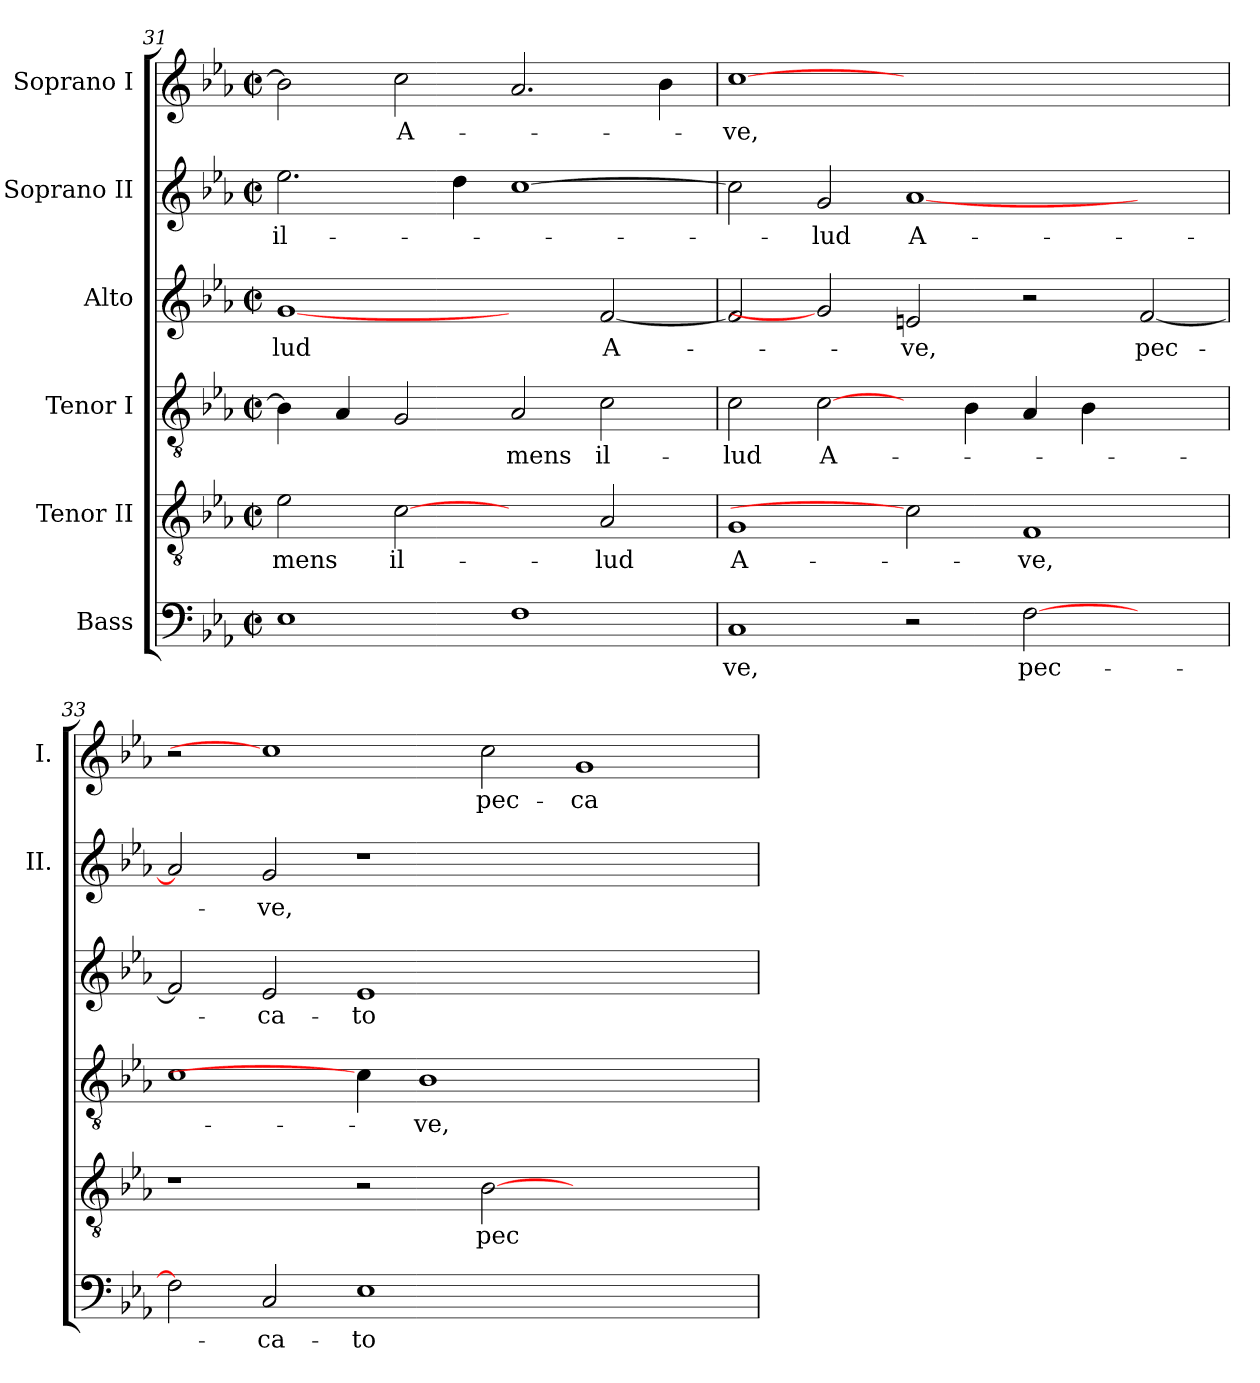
**kern	**text	**kern	**text	**kern	**text	**kern	**text	**kern	**text	**kern	**text
*part6	*part6	*part5	*part5	*part4	*part4	*part3	*part3	*part2	*part2	*part1	*part1
*staff6	*staff6	*staff5	*staff5	*staff4	*staff4	*staff3	*staff3	*staff2	*staff2	*staff1	*staff1
*I"Bass	*	*I"Tenor II	*	*I"Tenor I	*	*I"Alto	*	*I"Soprano II	*	*I"Soprano I	*
*	*	*	*	*	*	*	*	*I'II.	*	*I'I.	*
*clefF4	*	*clefGv2	*	*clefGv2	*	*clefG2	*	*clefG2	*	*clefG2	*
*	*	*	*	*ITrd7c12	*	*ITrd7c12	*	*	*	*	*
*k[b-e-a-]	*	*k[b-e-a-]	*	*k[b-e-a-]	*	*k[b-e-a-]	*	*k[b-e-a-]	*	*k[b-e-a-]	*
*E-:	*	*E-:	*	*E-:	*	*E-:	*	*E-:	*	*E-:	*
*M2/2	*	*M2/2	*	*M2/2	*	*M2/2	*	*M2/2	*	*M2/2	*
*met(c|)	*	*met(c|)	*	*met(c|)	*	*met(c|)	*	*met(c|)	*	*met(c|)	*
=31	=31	=31	=31	=31	=31	=31	=31	=31	=31	=31	=31
!	!	!	!LO:LY:b:color=#000000	!	!	!	!	!	!	!	!
!	!	!	!	!	!	!	!LO:LY:b:color=#000000	!	!	!	!
!	!	!	!	!	!	!	!	!	!LO:LY:b:color=#000000	!	!
1E-i	.	2e-i\	-mens	4BB-i\]	.	[1Gi	-lud	2.ee-i\	il-	2b-i\]	.
.	.	.	.	4AA-i/	.	.	.	.	.	.	.
!	!	!	!LO:LY:b:color=#000000	!	!	!	!	!	!	!	!
!	!	!	!	!	!	!	!	!	!	!	!LO:LY:b:color=#000000
.	.	[2ci	il-	2GGi/	.	.	.	.	.	2cci\	A-
.	.	.	.	.	.	.	.	4ddi\	.	.	.
!	!	!	!	!	!LO:LY:b:color=#000000	!	!	!	!	!	!
1Fi	.	2ryy	.	2AA-i/	-mens	2ryy	.	[>1cci	.	2.a-i/	.
!	!	!	!LO:LY:b:color=#000000	!	!	!	!	!	!	!	!
!	!	!	!	!	!LO:LY:b:color=#000000	!	!	!	!	!	!
!	!	!	!	!	!	!	!LO:LY:b:color=#000000	!	!	!	!
.	.	2A-i/	-lud	2Ci\	il-	[<2Fi/	A-	.	.	.	.
.	.	.	.	.	.	.	.	.	.	4b-i\	.
=32	=32	=32	=32	=32	=32	=32	=32	=32	=32	=32	=32
!	!LO:LY:b:color=#000000	!	!	!	!	!	!	!	!	!	!
!	!	!	!LO:LY:b:color=#000000	!	!	!	!	!	!	!	!
!	!	!	!	!	!LO:LY:b:color=#000000	!	!	!	!	!	!
!	!	!	!	!	!	!	!	!	!	!	!LO:LY:b:color=#000000
1Ci	-ve,	1Gi	A-	2Ci\	-lud	2Fi/]	.	2cci\]	.	[1cci	-ve,
!	!	!	!	!	!LO:LY:b:color=#000000	!	!	!	!	!	!
!	!	!	!	!	!	!	!	!	!LO:LY:b:color=#000000	!	!
.	.	.	.	[2Ci\	A-	2Gi]	.	2gi/	-lud	.	.
!	!	!	!	!	!	!	!LO:LY:b:color=#000000	!	!	!	!
!	!	!	!	!	!	!	!	!	!LO:LY:b:color=#000000	!	!
2r	.	2ci]	.	4ryy	.	2Eni/	-ve,	[<1a-i	A-	1.ryy	.
.	.	.	.	4BB-i\	.	.	.	.	.	.	.
!	!LO:LY:b:color=#000000	!	!	!	!	!	!	!	!	!	!
!	!	!	!LO:LY:b:color=#000000	!	!	!	!	!	!	!	!
[>2Fi\	pec-	1Fi	-ve,	4AA-i/	.	2r	.	.	.	.	.
.	.	.	.	4BB-i\	.	.	.	.	.	.	.
!	!	!	!	!	!	!	!LO:LY:b:color=#000000	!	!	!	!
2ryy	.	.	.	2ryy	.	[<2Fi/	pec-	2ryy	.	.	.
!!LO:LB:g=z
=33	=33	=33	=33	=33	=33	=33	=33	=33	=33	=33	=33
2Fi\]	.	1r	.	1Ci	.	2Fi/]	.	2a-i/]	.	2r	.
!	!LO:LY:b:color=#000000	!	!	!	!	!	!	!	!	!	!
!	!	!	!	!	!	!	!LO:LY:b:color=#000000	!	!	!	!
!	!	!	!	!	!	!	!	!	!LO:LY:b:color=#000000	!	!
2Ci/	-ca-	.	.	.	.	2E-i/	-ca-	2gi/	-ve,	1cci]	.
!	!LO:LY:b:color=#000000	!	!	!	!	!	!	!	!	!	!
!	!	!	!	!	!	!	!LO:LY:b:color=#000000	!	!	!	!
1E-i	-to-	2r	.	4Ci\]	.	1E-i	-to-	1r	.	.	.
!	!	!	!	!	!LO:LY:b:color=#000000	!	!	!	!	!	!
.	.	.	.	1BB-i	-ve,	.	.	.	.	.	.
!	!	!	!LO:LY:b:color=#000000	!	!	!	!	!	!	!	!
!	!	!	!	!	!	!	!	!	!	!	!LO:LY:b:color=#000000
.	.	[>2B-i\	pec-	.	.	.	.	.	.	2cci\	pec-
!	!	!	!	!	!	!	!	!	!	!	!LO:LY:b:color=#000000
1ryy	.	1ryy	.	.	.	1ryy	.	1ryy	.	1gi	-ca-
.	.	.	.	2.ryy	.	.	.	.	.	.	.
=	=	=	=	=	=	=	=	=	=	=	=
*-	*-	*-	*-	*-	*-	*-	*-	*-	*-	*-	*-
